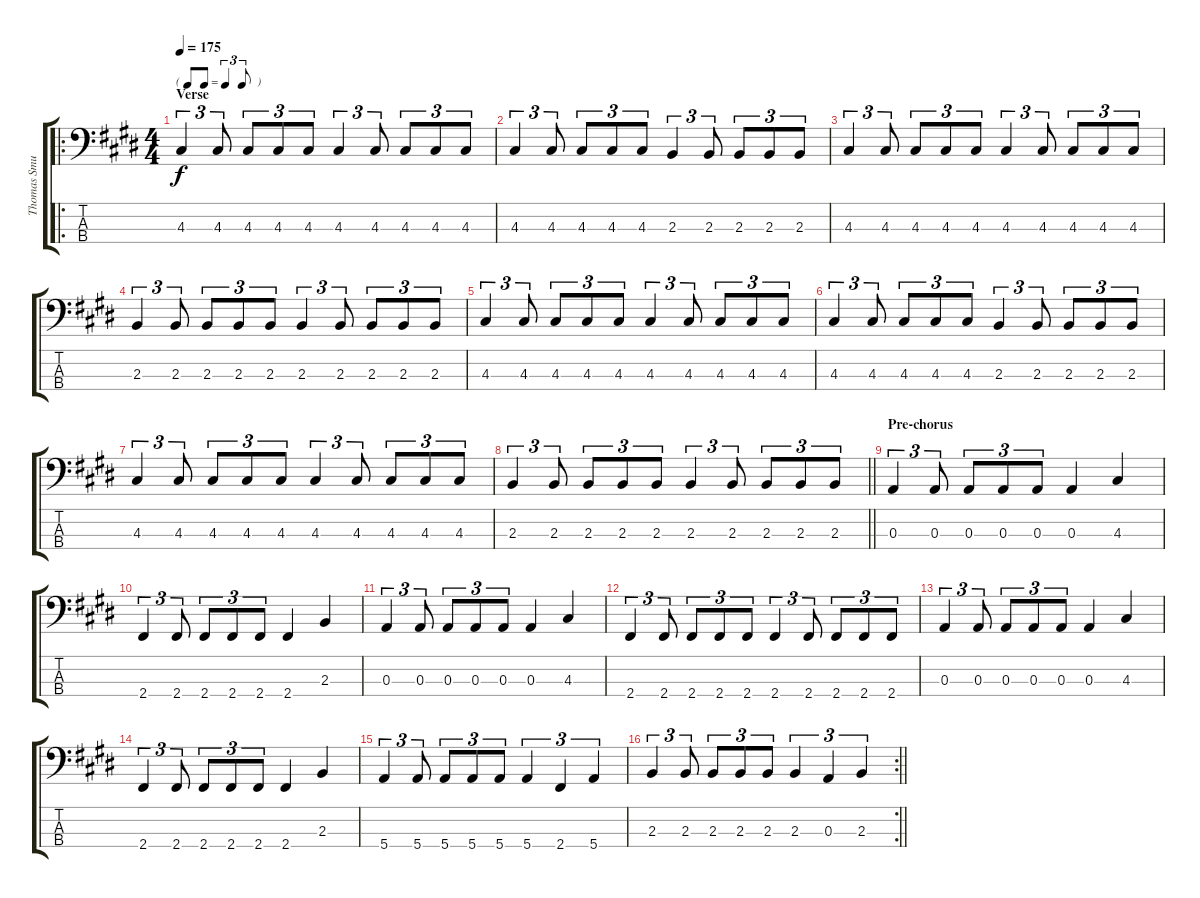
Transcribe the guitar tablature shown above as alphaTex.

\track ("Thomas Smuszynski" "Thomas Smu") {instrument electricbasspick}
\staff {score tabs}
\tuning (G2 D2 A1 E1) {hide}
\ro
\ts (4 4)
\tf triplet8th
\section ("" "Verse")
\tempo 175
\clef f4
\ks c#minor
4.3.4{tu (3 2) dy f} 4.3.8{tu (3 2)} 4.3.8{tu (3 2)} 4.3.8{tu (3 2)} 4.3.8{tu (3 2)} 4.3.4{tu (3 2)} 4.3.8{tu (3 2)} 4.3.8{tu (3 2)} 4.3.8{tu (3 2)} 4.3.8{tu (3 2)} |
4.3.4{tu (3 2)} 4.3.8{tu (3 2)} 4.3.8{tu (3 2)} 4.3.8{tu (3 2)} 4.3.8{tu (3 2)} 2.3.4{tu (3 2)} 2.3.8{tu (3 2)} 2.3.8{tu (3 2)} 2.3.8{tu (3 2)} 2.3.8{tu (3 2)} |
4.3.4{tu (3 2)} 4.3.8{tu (3 2)} 4.3.8{tu (3 2)} 4.3.8{tu (3 2)} 4.3.8{tu (3 2)} 4.3.4{tu (3 2)} 4.3.8{tu (3 2)} 4.3.8{tu (3 2)} 4.3.8{tu (3 2)} 4.3.8{tu (3 2)} |
2.3.4{tu (3 2)} 2.3.8{tu (3 2)} 2.3.8{tu (3 2)} 2.3.8{tu (3 2)} 2.3.8{tu (3 2)} 2.3.4{tu (3 2)} 2.3.8{tu (3 2)} 2.3.8{tu (3 2)} 2.3.8{tu (3 2)} 2.3.8{tu (3 2)} |
4.3.4{tu (3 2)} 4.3.8{tu (3 2)} 4.3.8{tu (3 2)} 4.3.8{tu (3 2)} 4.3.8{tu (3 2)} 4.3.4{tu (3 2)} 4.3.8{tu (3 2)} 4.3.8{tu (3 2)} 4.3.8{tu (3 2)} 4.3.8{tu (3 2)} |
4.3.4{tu (3 2)} 4.3.8{tu (3 2)} 4.3.8{tu (3 2)} 4.3.8{tu (3 2)} 4.3.8{tu (3 2)} 2.3.4{tu (3 2)} 2.3.8{tu (3 2)} 2.3.8{tu (3 2)} 2.3.8{tu (3 2)} 2.3.8{tu (3 2)} |
4.3.4{tu (3 2)} 4.3.8{tu (3 2)} 4.3.8{tu (3 2)} 4.3.8{tu (3 2)} 4.3.8{tu (3 2)} 4.3.4{tu (3 2)} 4.3.8{tu (3 2)} 4.3.8{tu (3 2)} 4.3.8{tu (3 2)} 4.3.8{tu (3 2)} |
\barLineRight lightlight
2.3.4{tu (3 2)} 2.3.8{tu (3 2)} 2.3.8{tu (3 2)} 2.3.8{tu (3 2)} 2.3.8{tu (3 2)} 2.3.4{tu (3 2)} 2.3.8{tu (3 2)} 2.3.8{tu (3 2)} 2.3.8{tu (3 2)} 2.3.8{tu (3 2)} |
\section ("" "Pre-chorus")
0.3.4{tu (3 2)} 0.3.8{tu (3 2)} 0.3.8{tu (3 2)} 0.3.8{tu (3 2)} 0.3.8{tu (3 2)} 0.3.4 4.3.4 |
2.4.4{tu (3 2)} 2.4.8{tu (3 2)} 2.4.8{tu (3 2)} 2.4.8{tu (3 2)} 2.4.8{tu (3 2)} 2.4.4 2.3.4 |
0.3.4{tu (3 2)} 0.3.8{tu (3 2)} 0.3.8{tu (3 2)} 0.3.8{tu (3 2)} 0.3.8{tu (3 2)} 0.3.4 4.3.4 |
2.4.4{tu (3 2)} 2.4.8{tu (3 2)} 2.4.8{tu (3 2)} 2.4.8{tu (3 2)} 2.4.8{tu (3 2)} 2.4.4{tu (3 2)} 2.4.8{tu (3 2)} 2.4.8{tu (3 2)} 2.4.8{tu (3 2)} 2.4.8{tu (3 2)} |
0.3.4{tu (3 2)} 0.3.8{tu (3 2)} 0.3.8{tu (3 2)} 0.3.8{tu (3 2)} 0.3.8{tu (3 2)} 0.3.4 4.3.4 |
2.4.4{tu (3 2)} 2.4.8{tu (3 2)} 2.4.8{tu (3 2)} 2.4.8{tu (3 2)} 2.4.8{tu (3 2)} 2.4.4 2.3.4 |
5.4.4{tu (3 2)} 5.4.8{tu (3 2)} 5.4.8{tu (3 2)} 5.4.8{tu (3 2)} 5.4.8{tu (3 2)} 5.4.4{tu (3 2)} 2.4.4{tu (3 2)} 5.4.4{tu (3 2)} |
\rc 2
\barLineRight lightlight
2.3.4{tu (3 2)} 2.3.8{tu (3 2)} 2.3.8{tu (3 2)} 2.3.8{tu (3 2)} 2.3.8{tu (3 2)} 2.3.4{tu (3 2)} 0.3.4{tu (3 2)} 2.3.4{tu (3 2)}
